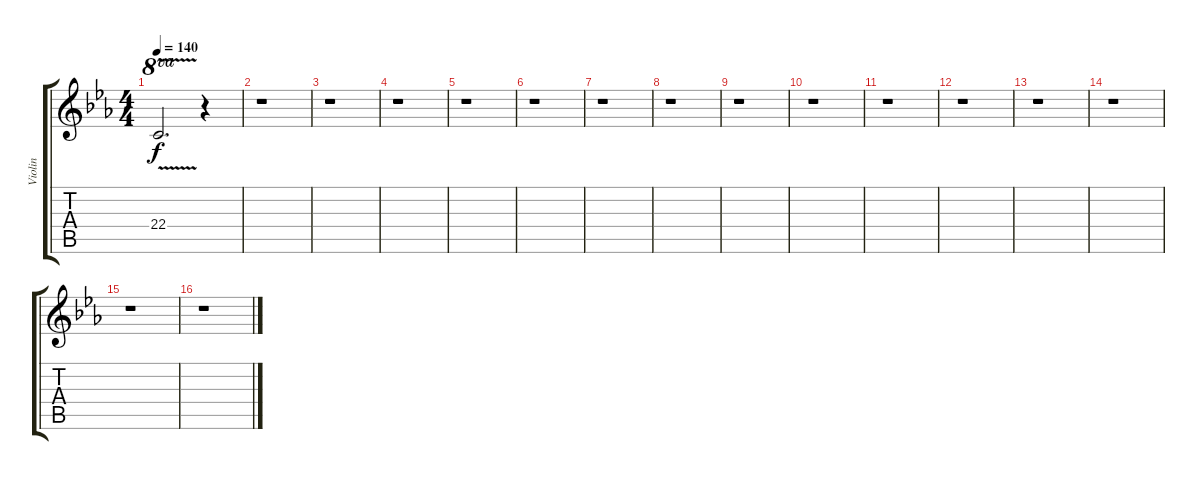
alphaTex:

\track ("Violin" "Violin") {instrument violin}
\staff {score tabs}
\tuning (E4 B3 G3 D3 A2 E2) {hide}
\ts (4 4)
\tempo 140
\clef g2
\ks eb
22.4{v}.2{d ot 8va dy f} r.4 |
r.1 |
r.1 |
r.1 |
r.1 |
r.1 |
r.1 |
r.1 |
r.1 |
r.1 |
r.1 |
r.1 |
r.1 |
r.1 |
r.1 |
r.1
